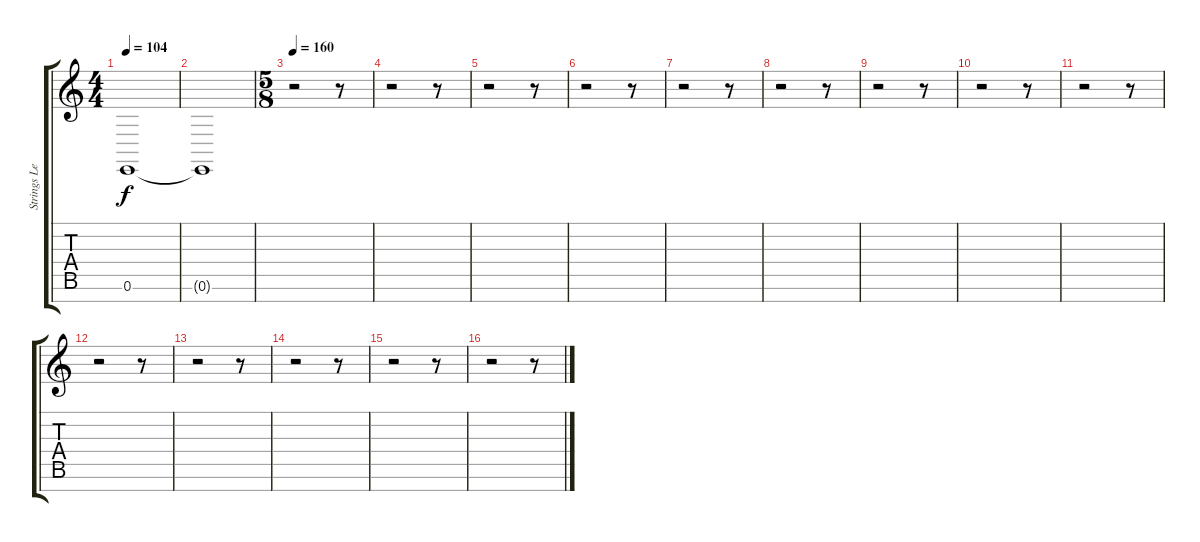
\track ("Strings Left Hand" "Strings Le") {instrument stringensemble1}
\staff {score tabs}
\tuning (E4 B3 G3 D3 A2 E2 B1) {hide}
\ts (4 4)
\tempo 104
\clef g2
\ks c
0.6{t}.1{dy f} |
0.6{t}.1 |
\ts (5 8)
\tempo 160
r.2{instrument stringensemble1} r.8 |
r.2 r.8 |
r.2 r.8 |
r.2 r.8 |
r.2 r.8 |
r.2 r.8 |
r.2 r.8 |
r.2 r.8 |
r.2 r.8 |
r.2 r.8 |
r.2 r.8 |
r.2 r.8 |
r.2 r.8 |
r.2 r.8
